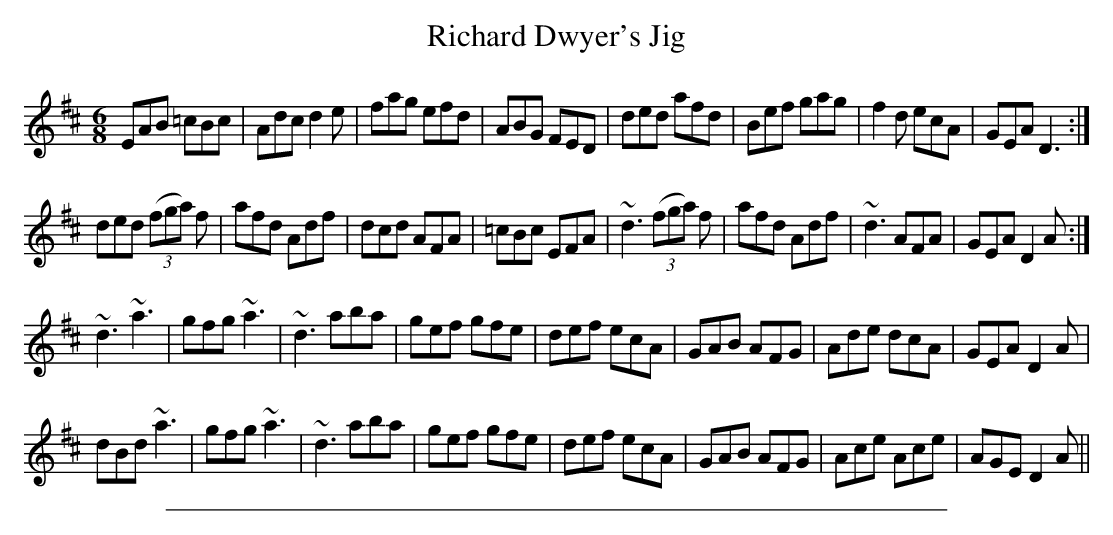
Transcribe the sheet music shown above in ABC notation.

X:1
T: Richard Dwyer's Jig
M:6/8
L:1/8
K:Dmaj
EAB =cBc | Adc d2 e | fag efd | ABG FED |\
ded afd | Bef gag | f2 d ecA | GEA D3 :|
ded ((3 fga) f | afd Adf | dcd AFA | =cBc EFA |\
~d3 ((3 fga) f | afd Adf | ~d3 AFA  | GEA D2 A :|
~d3 ~a3 | gfg ~a3 | ~d3 aba | gef gfe |\
def ecA | GAB AFG | Ade dcA | GEA D2 A |
dBd ~a3 | gfg ~a3 | ~d3 aba | gef gfe |\
def ecA | GAB AFG | Ace Ace | AGE D2 A ||
